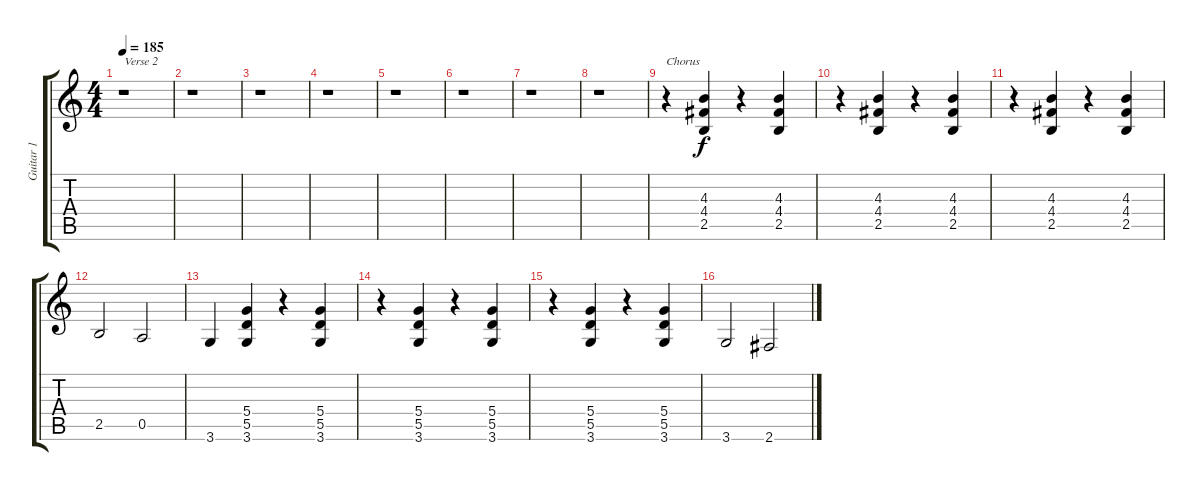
\track ("Guitar 1" "Guitar 1") {instrument electricguitarclean}
\staff {score tabs}
\tuning (E4 B3 G3 D3 A2 E2) {hide}
\ts (4 4)
\tempo 185
\clef g2
\ks c
r.1{txt "Verse 2" dy f} |
r.1 |
r.1 |
r.1 |
r.1 |
r.1 |
r.1 |
r.1 |
r.4{txt "Chorus"} (4.3 4.4 2.5).4 r.4 (4.3 4.4 2.5).4 |
r.4 (4.3 4.4 2.5).4 r.4 (4.3 4.4 2.5).4 |
r.4 (4.3 4.4 2.5).4 r.4 (4.3 4.4 2.5).4 |
2.5.2 0.5.2 |
3.6.4 (5.4 5.5 3.6).4 r.4 (5.4 5.5 3.6).4 |
r.4 (5.4 5.5 3.6).4 r.4 (5.4 5.5 3.6).4 |
r.4 (5.4 5.5 3.6).4 r.4 (5.4 5.5 3.6).4 |
3.6.2 2.6.2
